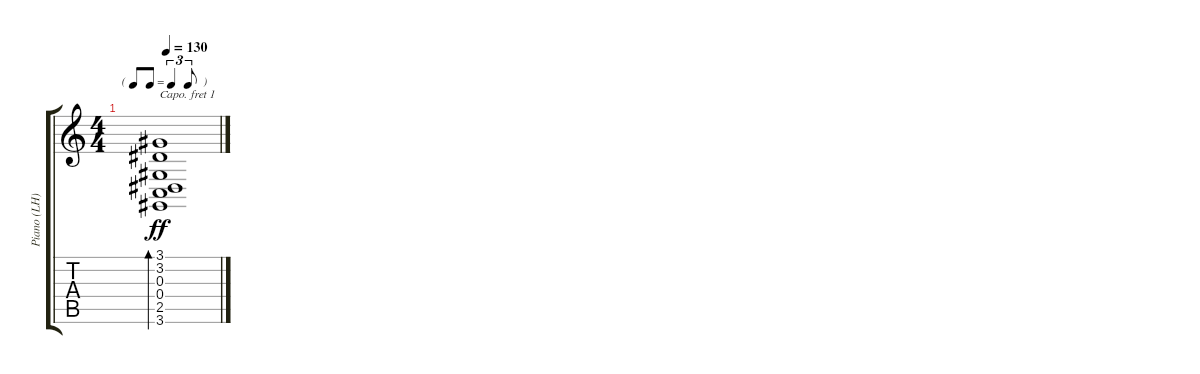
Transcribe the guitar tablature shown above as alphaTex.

\track ("Piano (LH)" "Piano (LH)") {instrument acousticgrandpiano}
\staff {score tabs}
\capo 1
\tuning (E4 B3 G3 D3 A2 E2) {hide}
\ts (4 4)
\tf triplet8th
\tempo 130
\clef g2
\ks c
(3.1 3.2 0.3 0.4 2.5 3.6).1{bd 480 dy ff}
